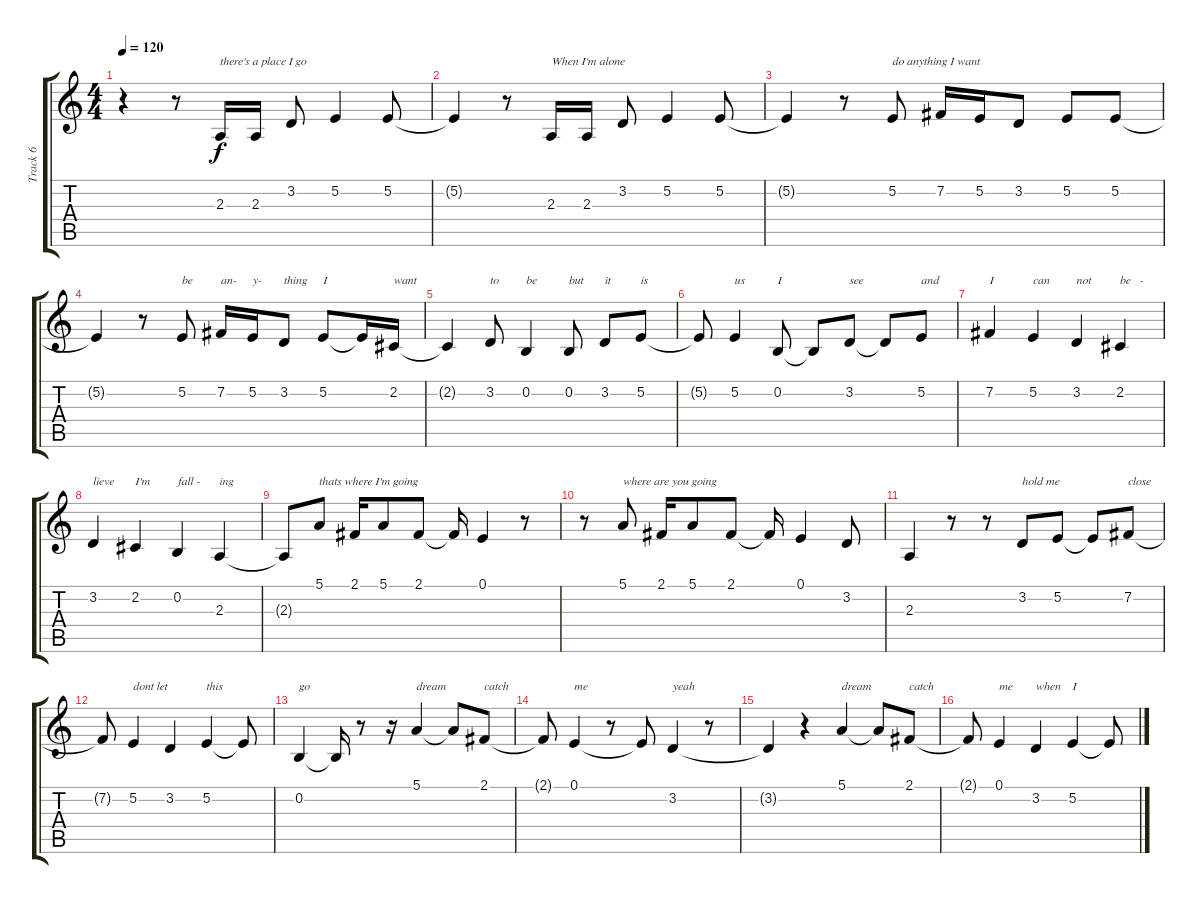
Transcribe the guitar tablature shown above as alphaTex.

\track ("Track 6" "Track 6") {instrument churchorgan}
\staff {score tabs}
\tuning (E4 B3 G3 D3 A2 E2) {hide}
\ts (4 4)
\tempo 120
\clef g2
\ks c
r.4{dy f} r.8 2.3.16{txt "there's a place I go"} 2.3.16 3.2.8 5.2.4 5.2.8 |
5.2{t}.4 r.8 2.3.16{txt "When I'm alone"} 2.3.16 3.2.8 5.2.4 5.2.8 |
5.2{t}.4 r.8 5.2.8{txt "do anything I want"} 7.2.16 5.2.16 3.2.8 5.2.8 5.2.8 |
5.2{t}.4 r.8 5.2.8{txt "be"} 7.2.16{txt "an-"} 5.2.16{txt "y-"} 3.2.8{txt "thing"} 5.2.8{txt "I"} 5.2{t}.16 2.2.16{txt "want"} |
2.2{t}.4 3.2.8{txt "to "} 0.2.4{txt "be"} 0.2.8{txt "but"} 3.2.8{txt "it"} 5.2.8{txt "is"} |
5.2{t}.8 5.2.4{txt "us"} 0.2.8{txt "I"} 0.2{t}.8 3.2.8{txt "see"} 3.2{t}.8 5.2.8{txt "and"} |
7.2.4{txt "I"} 5.2.4{txt "can"} 3.2.4{txt "not"} 2.2.4{txt "be   -"} |
3.2.4{txt "lieve"} 2.2.4{txt "I'm"} 0.2.4{txt "fall -"} 2.3.4{txt "ing"} |
2.3{t}.8 5.1.8{txt "thats where I'm going"} 2.1.16 5.1.8 2.1.8 2.1{t}.16 0.1.4 r.8 |
r.8 5.1.8{txt "where are you going"} 2.1.16 5.1.8 2.1.8 2.1{t}.16 0.1.4 3.2.8 |
2.3.4 r.8 r.8 3.2.8{txt "hold me"} 5.2.8 5.2{t}.8 7.2.8{txt "close"} |
7.2{t}.8 5.2.4{txt "dont let"} 3.2.4 5.2.4{txt "this"} 5.2{t}.8 |
0.2.4{txt "go"} 0.2{t}.16 r.8 r.16 5.1.4{txt "dream"} 5.1{t}.8 2.1.8{txt "catch"} |
2.1{t}.8 0.1.4{txt "me"} r.8 0.1{t}.8 3.2.4{txt "yeah"} r.8 |
3.2{t}.4 r.4 5.1.4{txt "dream"} 5.1{t}.8 2.1.8{txt "catch"} |
2.1{t}.8 0.1.4{txt "me"} 3.2.4{txt "when"} 5.2.4{txt "I"} 5.2{t}.8
